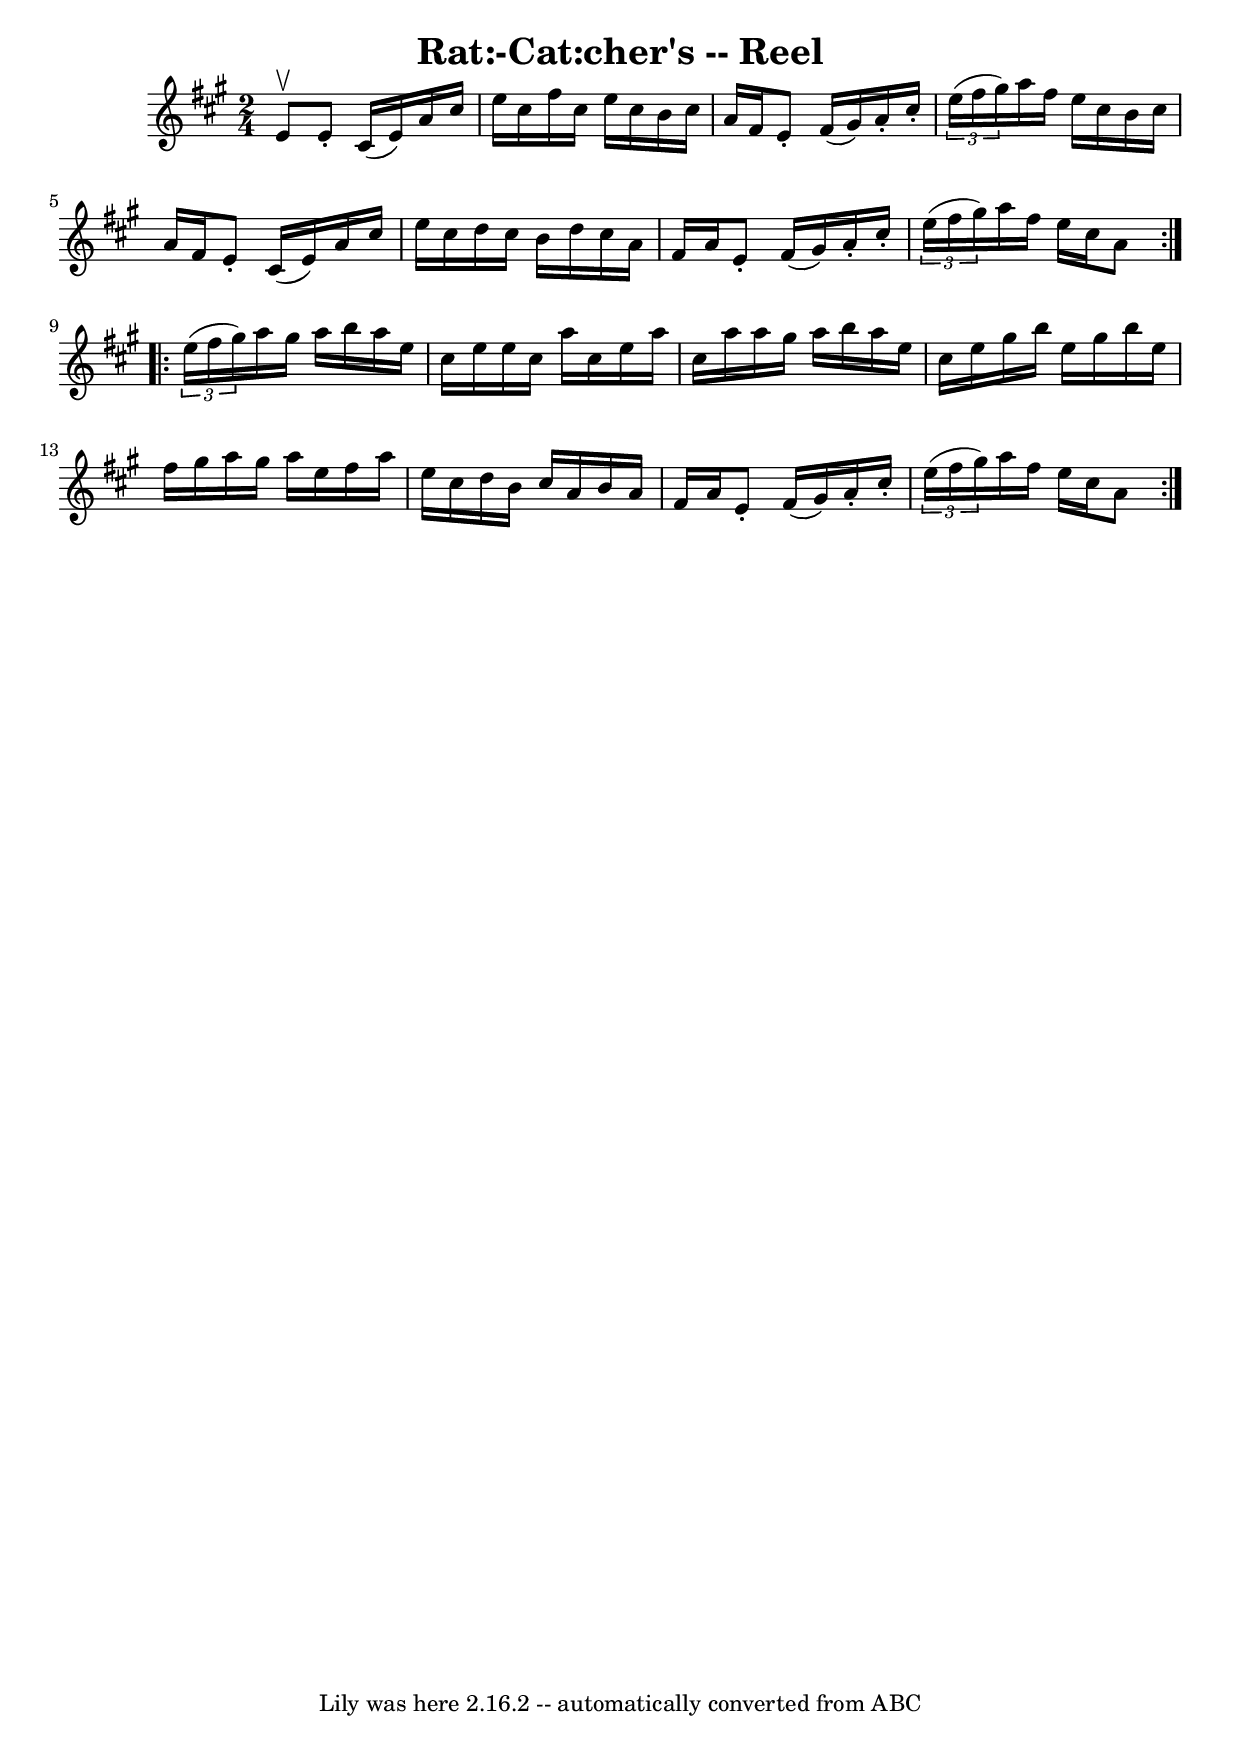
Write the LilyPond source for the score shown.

\version "2.16.2"
\include "Mammoth.ily"
\header {
  %% book = "Ryan's Mammoth Collection"
 crossRefNumber = "1"
 footnotes = ""
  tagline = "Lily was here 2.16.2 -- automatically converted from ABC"
  title = "Rat:-Cat:cher's -- Reel"

}
voicedefault =  {



  \repeat volta 2 {

    \time 2/4 
    \key a \major e'8^\upbow  |
 e'8-. cs'16 (e'16) a'16 cs''16 e''16 cs''16     |
 fs''16 cs''16 e''16 cs''16 b'16 cs''16 a'16 fs'16     |
 e'8-. fs'16 (
 gs'16) a'16-. cs''16-.   \times 2/3 { e''16 (fs''16    
					 gs''16)  					    }    |
 a''16 fs''16 e''16 cs''16 b'16 cs''16 a'16 fs'16     |
 e'8-. cs'16 (e'16) a'16 cs''16 e''16 cs''16     |
 d''16 cs''16 b'16 d''16 cs''16 a'16 fs'16 a'16     |
 e'8-. fs'16 (gs'16)  
 a'16-. cs''16-.   \times 2/3 { e''16 (fs''16 gs''16)  				    }     |
 a''16 fs''16 e''16 cs''16 a'8    
  } 
  \repeat volta 2 {
    
    \times 2/3 { e''16 (fs''16 gs''16)  	       }  |
 a''16 gs''16 a''16 b''16 a''16 e''16 cs''16 e''16     |
 e''16 cs''16 a''16 cs''16 e''16 a''16 cs''16 a''16      |
 a''16 gs''16 a''16 b''16 a''16 e''16 cs''16 e''16     |
 gs''16 b''16 e''16 gs''16 b''16 e''16 fs''16 gs''16     |
 a''16 gs''16 a''16 e''16 fs''16 a''16 e''16 cs''16     |
 d''16 b'16 cs''16 a'16 b'16 a'16 fs'16 a'16     |
 e'8-. fs'16 (gs'16 ) a'16-. cs''16-.   \times 2/3 { e''16 (fs''16 gs''16)  				      }    |
 a''16 fs''16 e''16 cs''16 a'8    
  }   

}

\score{
  <<

    \context Staff="default"
    {
      \voicedefault 
      
    }

  >>
  \layout {
    
  }
  \midi {
  }

}
